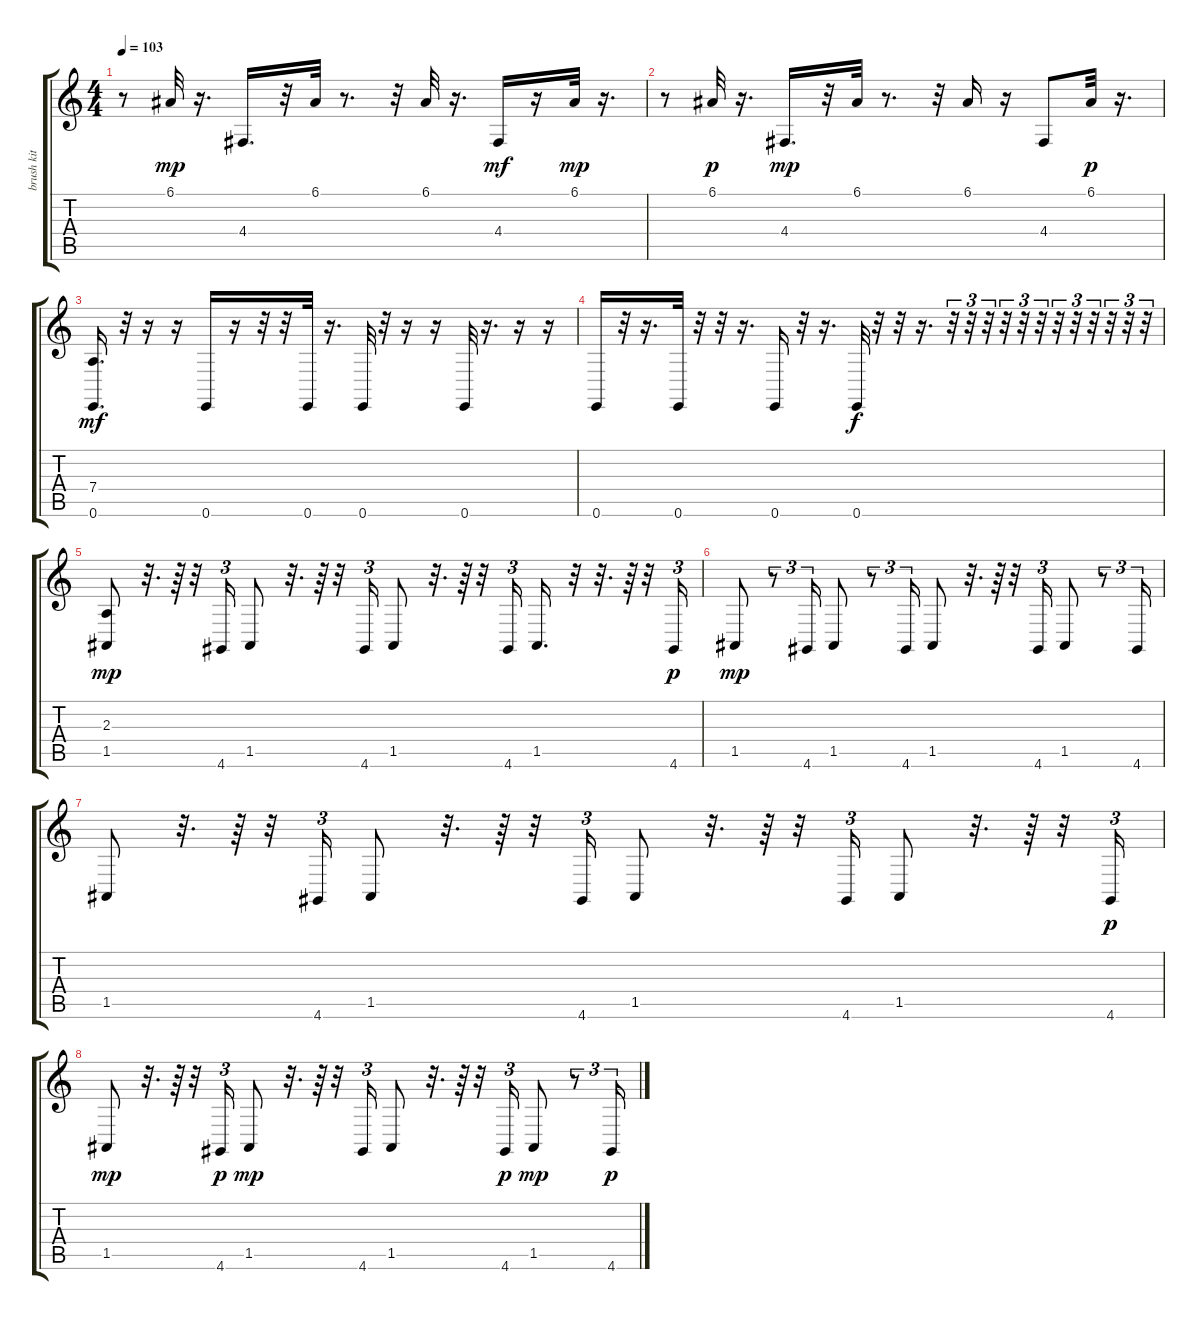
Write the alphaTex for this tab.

\track ("brush kit" "brush kit") {instrument violin}
\staff {score tabs}
\tuning (E4 B3 G3 D3 A2 E2) {hide}
\ts (4 4)
\tempo 103
\clef g2
\ks c
r.8{dy p} 6.1.32{dy mp} r.16{d} 4.4.16{d} r.32 6.1.32 r.8{d} r.32 6.1.32 r.16{d} 4.4.16{dy mf} r.16 6.1.32{dy mp} r.16{d} |
r.8 6.1.32{dy p} r.16{d} 4.4.16{d dy mp} r.32 6.1.32 r.8{d} r.32 6.1.16 r.16 4.4.8 6.1.32{dy p} r.16{d} |
(7.4 0.6).16{d dy mf} r.32 r.16 r.16 0.6.16 r.16 r.32 r.32 0.6.32 r.16{d} 0.6.32 r.32 r.16 r.16 0.6.32 r.16{d} r.16 r.16 |
0.6.16 r.32 r.16{d} 0.6.32 r.32 r.32 r.16{d} 0.6.16 r.32 r.16{d} 0.6.32{dy f} r.32 r.32 r.16{d} r.32{tu (3 2)} r.32{tu (3 2)} r.32{tu (3 2)} r.32{tu (3 2)} r.32{tu (3 2)} r.32{tu (3 2)} r.32{tu (3 2)} r.32{tu (3 2)} r.32{tu (3 2)} r.32{tu (3 2)} r.32{tu (3 2)} r.32{tu (3 2)} |
(2.3 1.5).8{dy mp} r.32{d} r.64 r.32 4.6.16{tu (3 2)} 1.5.8 r.32{d} r.64 r.32 4.6.16{tu (3 2)} 1.5.8 r.32{d} r.64 r.32 4.6.16{tu (3 2)} 1.5.16{d} r.32 r.32{d} r.64 r.32 4.6.16{tu (3 2) dy p} |
1.5.8{dy mp} r.8{tu (3 2)} 4.6.16{tu (3 2)} 1.5.8 r.8{tu (3 2)} 4.6.16{tu (3 2)} 1.5.8 r.32{d} r.64 r.32 4.6.16{tu (3 2)} 1.5.8 r.8{tu (3 2)} 4.6.16{tu (3 2)} |
1.5.8 r.32{d} r.64 r.32 4.6.16{tu (3 2)} 1.5.8 r.32{d} r.64 r.32 4.6.16{tu (3 2)} 1.5.8 r.32{d} r.64 r.32 4.6.16{tu (3 2)} 1.5.8 r.32{d} r.64 r.32 4.6.16{tu (3 2) dy p} |
1.5.8{dy mp} r.32{d} r.64 r.32 4.6.16{tu (3 2) dy p} 1.5.8{dy mp} r.32{d} r.64 r.32 4.6.16{tu (3 2)} 1.5.8 r.32{d} r.64 r.32 4.6.16{tu (3 2) dy p} 1.5.8{dy mp} r.8{tu (3 2)} 4.6.16{tu (3 2) dy p}
